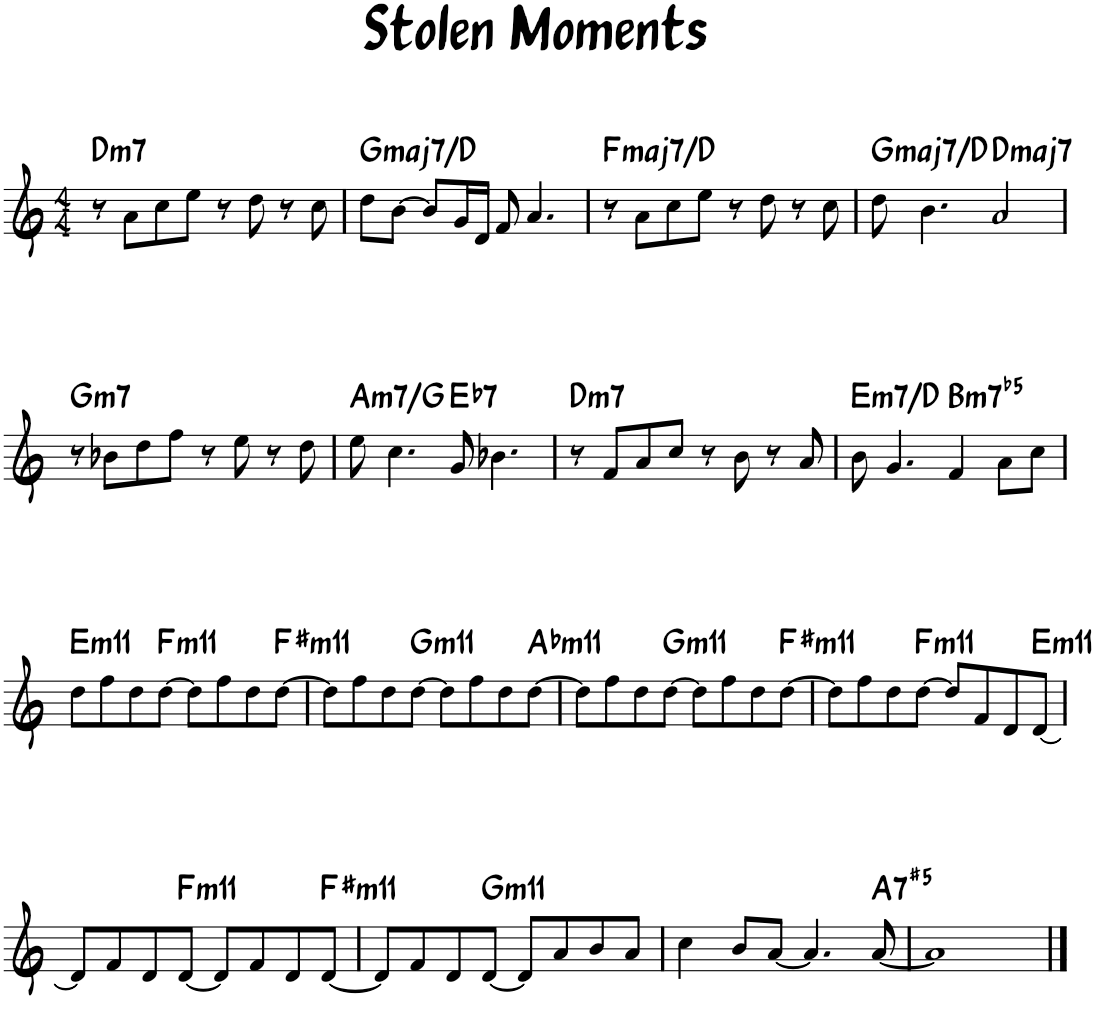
**kern	**harte
*part1	*part1
*staff1	*
*I"Tenor Saxophone	*
*I'T. Sax.	*
*clefG2	*
*Trd8c14	*
*k[]	*
*M4/4	*
=1	=1
!	!LO:H:kt=m7
8r	D:min7
8a\L	.
8cc\	.
8ee\J	.
8r	.
8dd\	.
8r	.
8cc\	.
=2	=2
!	!LO:H:kt=maj7
8dd\L	G:maj7/5
[8b\J	.
8b/L]	.
16g/L	.
16d/JJ	.
8f/	.
4.a/	.
=3	=3
!	!LO:H:kt=maj7
8r	F:maj7/6
8a\L	.
8cc\	.
8ee\J	.
8r	.
8dd\	.
8r	.
8cc\	.
=4	=4
!	!LO:H:kt=maj7
8dd\	G:maj7/5
4.b\	.
!	!LO:H:kt=maj7
2a/	D:maj7
!!LO:LB:g=z
=5	=5
!	!LO:H:kt=m7
8r	G:min7
8b-X\L	.
8dd\	.
8ff\J	.
8r	.
8ee\	.
8r	.
8dd\	.
=6	=6
!	!LO:H:kt=m7
8ee\	A:min7/b7
4.cc\	.
!	!LO:H:kt=7
8g/	Eb:7
4.b-X\	.
=7	=7
!	!LO:H:kt=m7
8r	D:min7
8f/L	.
8a/	.
8cc/J	.
8r	.
8b\	.
8r	.
8a/	.
=8	=8
!	!LO:H:kt=m7
8b\	E:min7/b7
4.g/	.
!	!LO:H:kt=m7b5
4f/	B:hdim7
8a\L	.
8cc\J	.
!!LO:LB:g=z
=9	=9
!	!LO:H:kt=m11
8dd\L	E:min9(11)
8ff\	.
8dd\	.
!	!LO:H:kt=m11
[8dd\J	F:min9(11)
8dd\L]	.
8ff\	.
8dd\	.
!	!LO:H:kt=m11
[8dd\J	F#:min9(11)
=10	=10
8dd\L]	.
8ff\	.
8dd\	.
!	!LO:H:kt=m11
[8dd\J	G:min9(11)
8dd\L]	.
8ff\	.
8dd\	.
!	!LO:H:kt=m11
[8dd\J	Ab:min9(11)
=11	=11
8dd\L]	.
8ff\	.
8dd\	.
!	!LO:H:kt=m11
[8dd\J	G:min9(11)
8dd\L]	.
8ff\	.
8dd\	.
!	!LO:H:kt=m11
[8dd\J	F#:min9(11)
=12	=12
8dd\L]	.
8ff\	.
8dd\	.
!	!LO:H:kt=m11
[8dd\J	F:min9(11)
8dd/L]	.
8f/	.
8d/	.
!	!LO:H:kt=m11
[8d/J	E:min9(11)
!!LO:LB:g=z
=13	=13
8d/L]	.
8f/	.
8d/	.
!	!LO:H:kt=m11
[8d/J	F:min9(11)
8d/L]	.
8f/	.
8d/	.
!	!LO:H:kt=m11
[8d/J	F#:min9(11)
=14	=14
8d/L]	.
8f/	.
8d/	.
!	!LO:H:kt=m11
[8d/J	G:min9(11)
8d/L]	.
8a/	.
8b/	.
8a/J	.
=15	=15
4cc\	.
8b/L	.
[8a/J	.
4.a/]	.
!	!LO:H:kt=7
[8a/	A:(3,#5,b7)
=16	=16
1a]	.
==	==
*-	*-
